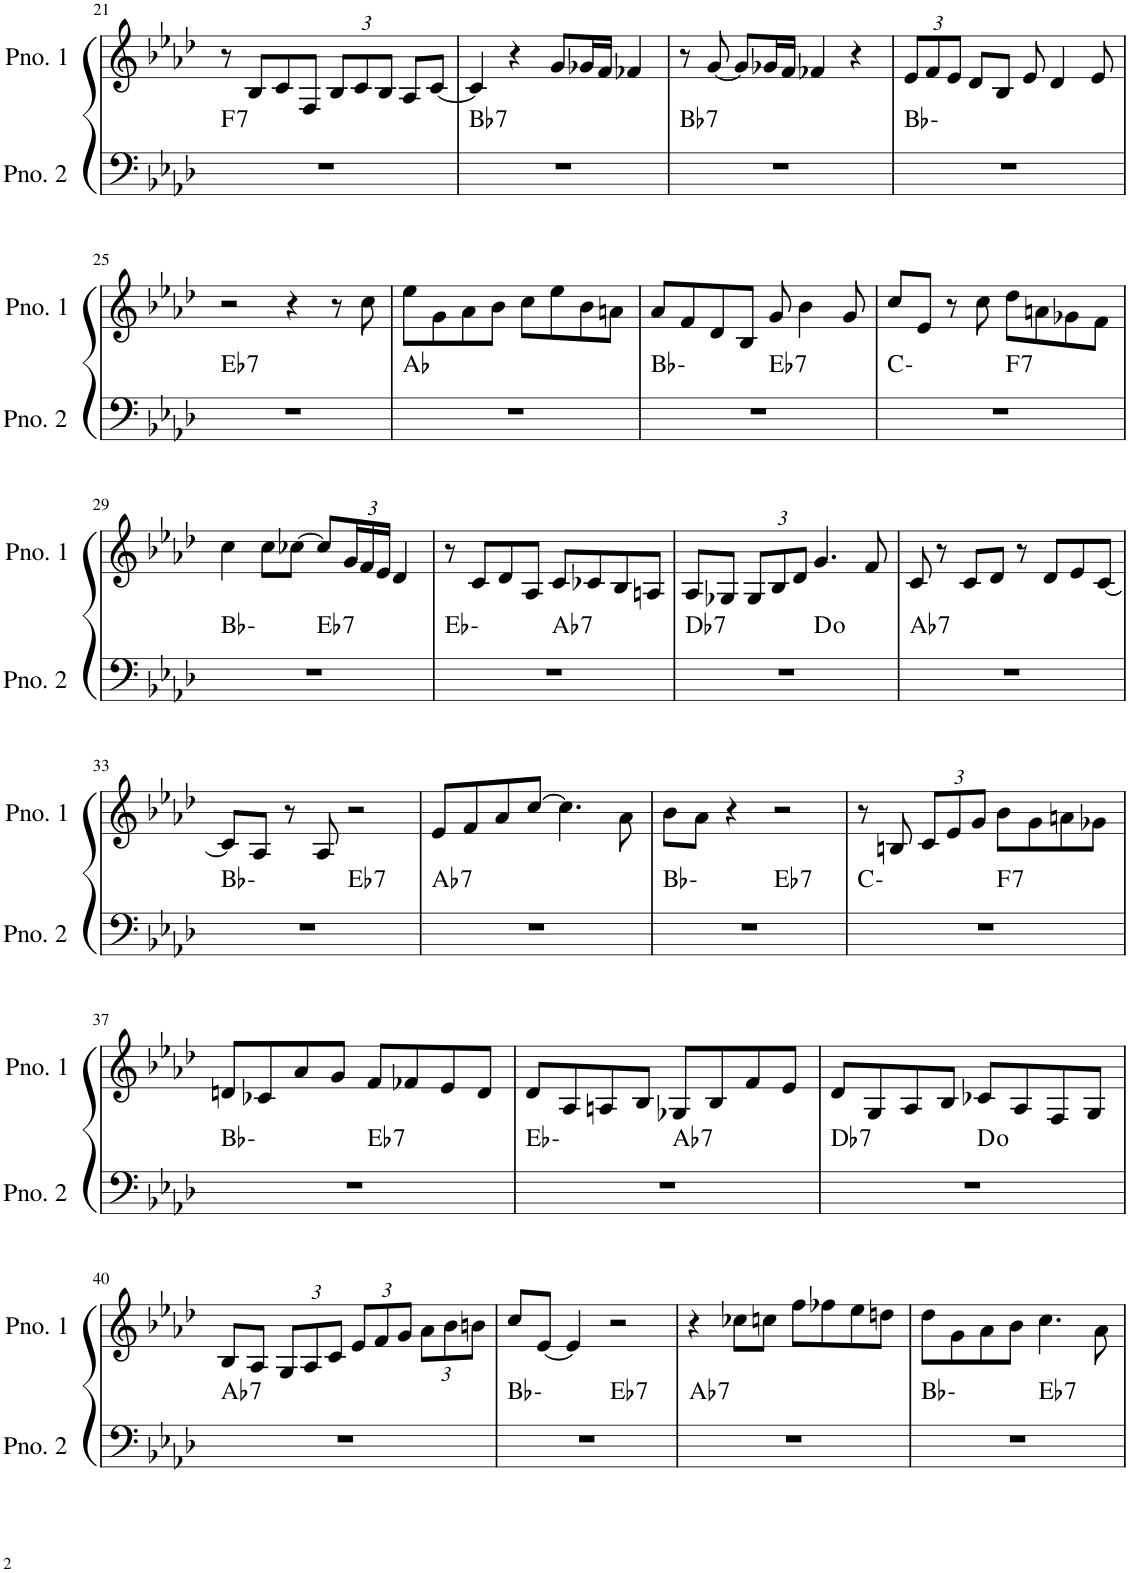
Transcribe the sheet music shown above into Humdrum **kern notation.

**kern	**harte	**kern
*part2	*part2	*part1
*staff2	*	*staff1
*I"ピアノ 2	*	*I"ピアノ 1
!!LO:PB:g=z
*clefF4	*	*clefG2
*k[b-e-a-d-]	*	*k[b-e-a-d-]
*M4/4	*	*M4/4
=21	=21	=21
!	!LO:H:kt=7	!
1r	F:7	8r
.	.	8B-/L
.	.	8c/
.	.	8F/J
*	*	*Xbrackettup
.	.	12B-/L
.	.	12c/
.	.	12B-/J
.	.	8A-/L
.	.	[8c/J
=22	=22	=22
!	!LO:H:kt=7	!
1r	Bb:7	4c/]
.	.	4r
.	.	8g/L
.	.	16g-X/L
.	.	16f/JJ
.	.	4f-X/
=23	=23	=23
!	!LO:H:kt=7	!
1r	Bb:7	8r
.	.	[8g/
.	.	8g/L]
.	.	16g-X/L
.	.	16f/JJ
.	.	4f-X/
.	.	4r
=24	=24	=24
1r	Bb:min	12e-/L
.	.	12f/
.	.	12e-/J
.	.	8d-/L
.	.	8B-/J
.	.	8e-/
.	.	4d-/
.	.	8e-/
!!LO:LB:g=z
=25	=25	=25
!	!LO:H:kt=7	!
1r	Eb:7	2r
.	.	4r
.	.	8r
.	.	8cc\
=26	=26	=26
1r	Ab:maj	8ee-\L
.	.	8g\
.	.	8a-\
.	.	8b-\J
.	.	8cc\L
.	.	8ee-\
.	.	8b-\
.	.	8an\J
=27	=27	=27
*^	*	*
1r	2ryy	Bb:min	8a-/L
.	.	.	8f/
.	.	.	8d-/
.	.	.	8B-/J
!	!	!LO:H:kt=7	!
.	2ryy	Eb:7	8g/
.	.	.	4b-\
.	.	.	8g/
=28	=28	=28	=28
1r	2ryy	C:min	8cc/L
.	.	.	8e-/J
.	.	.	8r
.	.	.	8cc\
!	!	!LO:H:kt=7	!
.	2ryy	F:7	8dd-\L
.	.	.	8an\
.	.	.	8g-X\
.	.	.	8f\J
!!LO:LB:g=z
=29	=29	=29	=29
1r	2ryy	Bb:min	4cc\
.	.	.	8cc\L
.	.	.	[8cc-X\J
!	!	!LO:H:kt=7	!
.	2ryy	Eb:7	8cc-/L]
.	.	.	24g/L
.	.	.	24f/
.	.	.	24e-/JJ
.	.	.	4d-/
=30	=30	=30	=30
1r	2ryy	Eb:min	8r
.	.	.	8c/L
.	.	.	8d-/
.	.	.	8A-/J
!	!	!LO:H:kt=7	!
.	2ryy	Ab:7	8c/L
.	.	.	8c-X/
.	.	.	8B-/
.	.	.	8An/J
=31	=31	=31	=31
!	!	!LO:H:kt=7	!
1r	2ryy	Db:7	8A-/L
.	.	.	8G-X/J
.	.	.	12G-/L
.	.	.	12B-/
.	.	.	12d-/J
.	2ryy	D:dim	4.g/
.	.	.	8f/
=32	=32	=32	=32
!	!	!LO:H:kt=7	!
*v	*v	*	*
1r	Ab:7	8c/
.	.	8r
.	.	8c/L
.	.	8d-/J
.	.	8r
.	.	8d-/L
.	.	8e-/
.	.	[8c/J
!!LO:LB:g=z
=33	=33	=33
*^	*	*
1r	2ryy	Bb:min	8c/L]
.	.	.	8A-/J
.	.	.	8r
.	.	.	8A-/
!	!	!LO:H:kt=7	!
.	2ryy	Eb:7	2r
=34	=34	=34	=34
!	!	!LO:H:kt=7	!
*v	*v	*	*
1r	Ab:7	8e-/L
.	.	8f/
.	.	8a-/
.	.	[8cc/J
.	.	4.cc\]
.	.	8a-\
=35	=35	=35
*^	*	*
1r	2ryy	Bb:min	8b-\L
.	.	.	8a-\J
.	.	.	4r
!	!	!LO:H:kt=7	!
.	2ryy	Eb:7	2r
=36	=36	=36	=36
1r	2ryy	C:min	8r
.	.	.	8Bn/
.	.	.	12c/L
.	.	.	12e-/
.	.	.	12g/J
!	!	!LO:H:kt=7	!
.	2ryy	F:7	8b-\L
.	.	.	8g\
.	.	.	8an\
.	.	.	8g-X\J
!!LO:LB:g=z
=37	=37	=37	=37
1r	2ryy	Bb:min	8dn/L
.	.	.	8c-X/
.	.	.	8a-/
.	.	.	8g/J
!	!	!LO:H:kt=7	!
.	2ryy	Eb:7	8f/L
.	.	.	8f-X/
.	.	.	8e-/
.	.	.	8d/J
=38	=38	=38	=38
1r	2ryy	Eb:min	8d-/L
.	.	.	8A-/
.	.	.	8An/
.	.	.	8B-/J
!	!	!LO:H:kt=7	!
.	2ryy	Ab:7	8G-X/L
.	.	.	8B-/
.	.	.	8f/
.	.	.	8e-/J
=39	=39	=39	=39
!	!	!LO:H:kt=7	!
1r	2ryy	Db:7	8d-/L
.	.	.	8G/
.	.	.	8A-/
.	.	.	8B-/J
.	2ryy	D:dim	8c-X/L
.	.	.	8A-/
.	.	.	8F/
.	.	.	8G/J
!!LO:LB:g=z
=40	=40	=40	=40
!	!	!LO:H:kt=7	!
*v	*v	*	*
1r	Ab:7	8B-/L
.	.	8A-/J
.	.	12G/L
.	.	12A-/
.	.	12c/J
.	.	12e-/L
.	.	12f/
.	.	12g/J
.	.	12a-\L
.	.	12b-\
.	.	12bn\J
=41	=41	=41
*^	*	*
1r	2ryy	Bb:min	8cc/L
.	.	.	[8e-/J
.	.	.	4e-/]
!	!	!LO:H:kt=7	!
.	2ryy	Eb:7	2r
=42	=42	=42	=42
!	!	!LO:H:kt=7	!
*v	*v	*	*
1r	Ab:7	4r
.	.	8cc-X\L
.	.	8ccn\J
.	.	8ff\L
.	.	8ff-X\
.	.	8ee-\
.	.	8ddn\J
=43	=43	=43
*^	*	*
1r	2ryy	Bb:min	8dd-\L
.	.	.	8g\
.	.	.	8a-\
.	.	.	8b-\J
!	!	!LO:H:kt=7	!
.	2ryy	Eb:7	4.cc\
.	.	.	8a-\
*v	*v	*	*
=	=	=
*-	*-	*-
